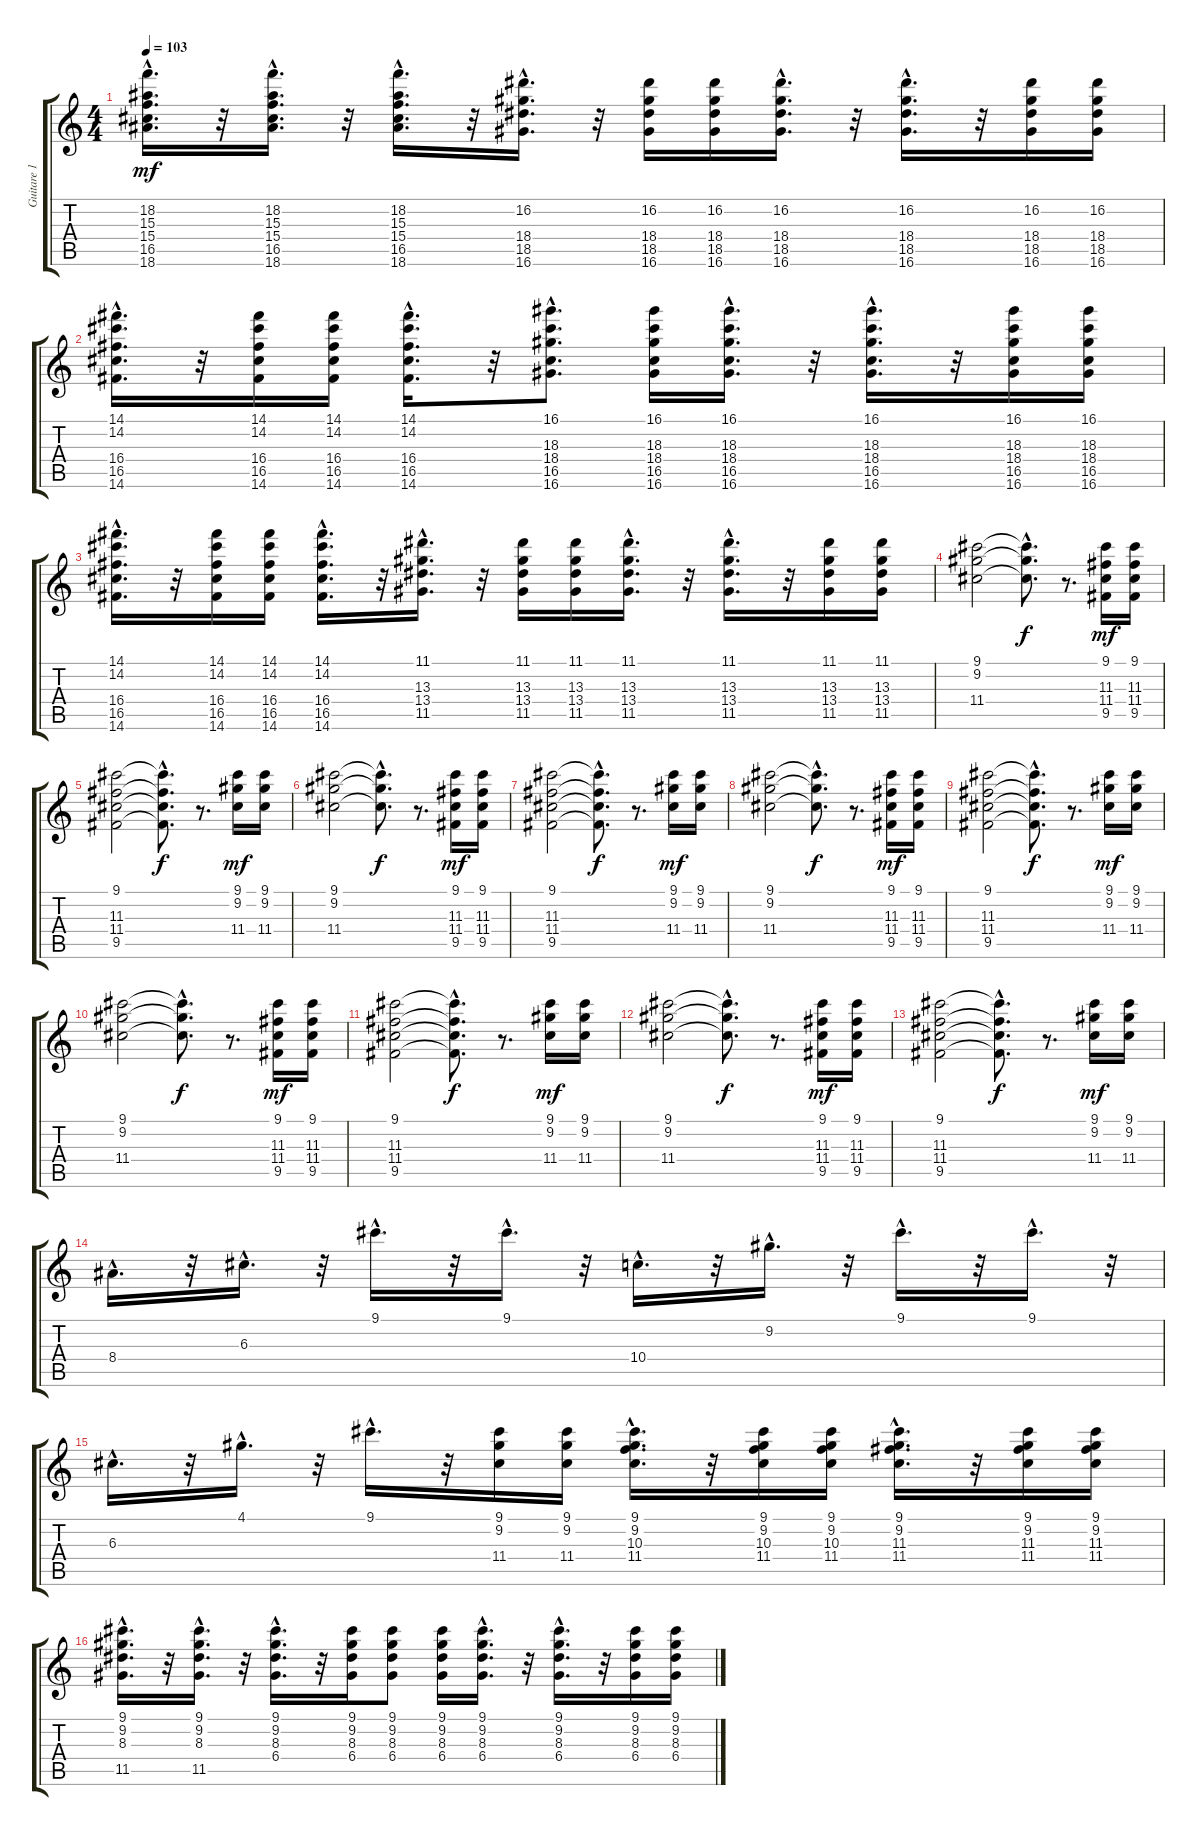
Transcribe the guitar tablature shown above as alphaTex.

\track ("Guitare 1" "Guitare 1") {instrument acousticguitarsteel}
\staff {score tabs}
\tuning (E4 B3 G3 D3 A2 E2) {hide}
\ts (4 4)
\tempo 103
\clef g2
\ks c
(18.2{hac} 15.3{hac} 15.4{hac} 16.5{hac} 18.6{hac}).16{d dy mf} r.32 (18.2{hac} 15.3{hac} 15.4{hac} 16.5{hac} 18.6{hac}).16{d} r.32 (18.2{hac} 15.3{hac} 15.4{hac} 16.5{hac} 18.6{hac}).16{d} r.32 (16.2{hac} 18.4{hac} 18.5{hac} 16.6{hac}).16{d} r.32 (16.2 18.4 18.5 16.6).16 (16.2 18.4 18.5 16.6).16 (16.2{hac} 18.4{hac} 18.5{hac} 16.6{hac}).16{d} r.32 (16.2{hac} 18.4{hac} 18.5{hac} 16.6{hac}).16{d} r.32 (16.2 18.4 18.5 16.6).16 (16.2 18.4 18.5 16.6).16 |
(14.1{hac} 14.2{hac} 16.4{hac} 16.5{hac} 14.6{hac}).16{d} r.32 (14.1 14.2 16.4 16.5 14.6).16 (14.1 14.2 16.4 16.5 14.6).16 (14.1{hac} 14.2{hac} 16.4{hac} 16.5{hac} 14.6{hac}).16{d} r.32 (16.1{hac} 18.3{hac} 18.4{hac} 16.5{hac} 16.6{hac}).8{d} (16.1 18.3 18.4 16.5 16.6).16 (16.1{hac} 18.3{hac} 18.4{hac} 16.5{hac} 16.6{hac}).16{d} r.32 (16.1{hac} 18.3{hac} 18.4{hac} 16.5{hac} 16.6{hac}).16{d} r.32 (16.1 18.3 18.4 16.5 16.6).16 (16.1 18.3 18.4 16.5 16.6).16 |
(14.1{hac} 14.2{hac} 16.4{hac} 16.5{hac} 14.6{hac}).16{d} r.32 (14.1 14.2 16.4 16.5 14.6).16 (14.1 14.2 16.4 16.5 14.6).16 (14.1{hac} 14.2{hac} 16.4{hac} 16.5{hac} 14.6{hac}).16{d} r.32 (11.1{hac} 13.3{hac} 13.4{hac} 11.5{hac}).16{d} r.32 (11.1 13.3 13.4 11.5).16 (11.1 13.3 13.4 11.5).16 (11.1{hac} 13.3{hac} 13.4{hac} 11.5{hac}).16{d} r.32 (11.1{hac} 13.3{hac} 13.4{hac} 11.5{hac}).16{d} r.32 (11.1 13.3 13.4 11.5).16 (11.1 13.3 13.4 11.5).16 |
(9.1 9.2 11.4).2 (9.1{hac t} 9.2{hac t} 11.4{hac t}).8{d dy f} r.8{d} (9.1 11.3 11.4 9.5).16{dy mf} (9.1 11.3 11.4 9.5).16 |
(9.1 11.3 11.4 9.5).2 (9.1{hac t} 11.3{hac t} 11.4{hac t} 9.5{hac t}).8{d dy f} r.8{d} (9.1 9.2 11.4).16{dy mf} (9.1 9.2 11.4).16 |
(9.1 9.2 11.4).2 (9.1{hac t} 9.2{hac t} 11.4{hac t}).8{d dy f} r.8{d} (9.1 11.3 11.4 9.5).16{dy mf} (9.1 11.3 11.4 9.5).16 |
(9.1 11.3 11.4 9.5).2 (9.1{hac t} 11.3{hac t} 11.4{hac t} 9.5{hac t}).8{d dy f} r.8{d} (9.1 9.2 11.4).16{dy mf} (9.1 9.2 11.4).16 |
(9.1 9.2 11.4).2 (9.1{hac t} 9.2{hac t} 11.4{hac t}).8{d dy f} r.8{d} (9.1 11.3 11.4 9.5).16{dy mf} (9.1 11.3 11.4 9.5).16 |
(9.1 11.3 11.4 9.5).2 (9.1{hac t} 11.3{hac t} 11.4{hac t} 9.5{hac t}).8{d dy f} r.8{d} (9.1 9.2 11.4).16{dy mf} (9.1 9.2 11.4).16 |
(9.1 9.2 11.4).2 (9.1{hac t} 9.2{hac t} 11.4{hac t}).8{d dy f} r.8{d} (9.1 11.3 11.4 9.5).16{dy mf} (9.1 11.3 11.4 9.5).16 |
(9.1 11.3 11.4 9.5).2 (9.1{hac t} 11.3{hac t} 11.4{hac t} 9.5{hac t}).8{d dy f} r.8{d} (9.1 9.2 11.4).16{dy mf} (9.1 9.2 11.4).16 |
(9.1 9.2 11.4).2 (9.1{hac t} 9.2{hac t} 11.4{hac t}).8{d dy f} r.8{d} (9.1 11.3 11.4 9.5).16{dy mf} (9.1 11.3 11.4 9.5).16 |
(9.1 11.3 11.4 9.5).2 (9.1{hac t} 11.3{hac t} 11.4{hac t} 9.5{hac t}).8{d dy f} r.8{d} (9.1 9.2 11.4).16{dy mf} (9.1 9.2 11.4).16 |
8.4{hac}.16{d} r.32 6.3{hac}.16{d} r.32 9.1{hac}.16{d} r.32 9.1{hac}.16{d} r.32 10.4{hac}.16{d} r.32 9.2{hac}.16{d} r.32 9.1{hac}.16{d} r.32 9.1{hac}.16{d} r.32 |
6.3{hac}.16{d} r.32 4.1{hac}.16{d} r.32 9.1{hac}.16{d} r.32 (9.1 9.2 11.4).16 (9.1 9.2 11.4).16 (9.1{hac} 9.2{hac} 10.3{hac} 11.4{hac}).16{d} r.32 (9.1 9.2 10.3 11.4).16 (9.1 9.2 10.3 11.4).16 (9.1{hac} 9.2{hac} 11.3{hac} 11.4{hac}).16{d} r.32 (9.1 9.2 11.3 11.4).16 (9.1 9.2 11.3 11.4).16 |
(9.1{hac} 9.2{hac} 8.3{hac} 11.5{hac}).16{d} r.32 (9.1{hac} 9.2{hac} 8.3{hac} 11.5{hac}).16{d} r.32 (9.1{hac} 9.2{hac} 8.3{hac} 6.4{hac}).16{d} r.32 (9.1 9.2 8.3 6.4).16 (9.1 9.2 8.3 6.4).8 (9.1 9.2 8.3 6.4).16 (9.1{hac} 9.2{hac} 8.3{hac} 6.4{hac}).16{d} r.32 (9.1{hac} 9.2{hac} 8.3{hac} 6.4{hac}).16{d} r.32 (9.1 9.2 8.3 6.4).16 (9.1 9.2 8.3 6.4).16
